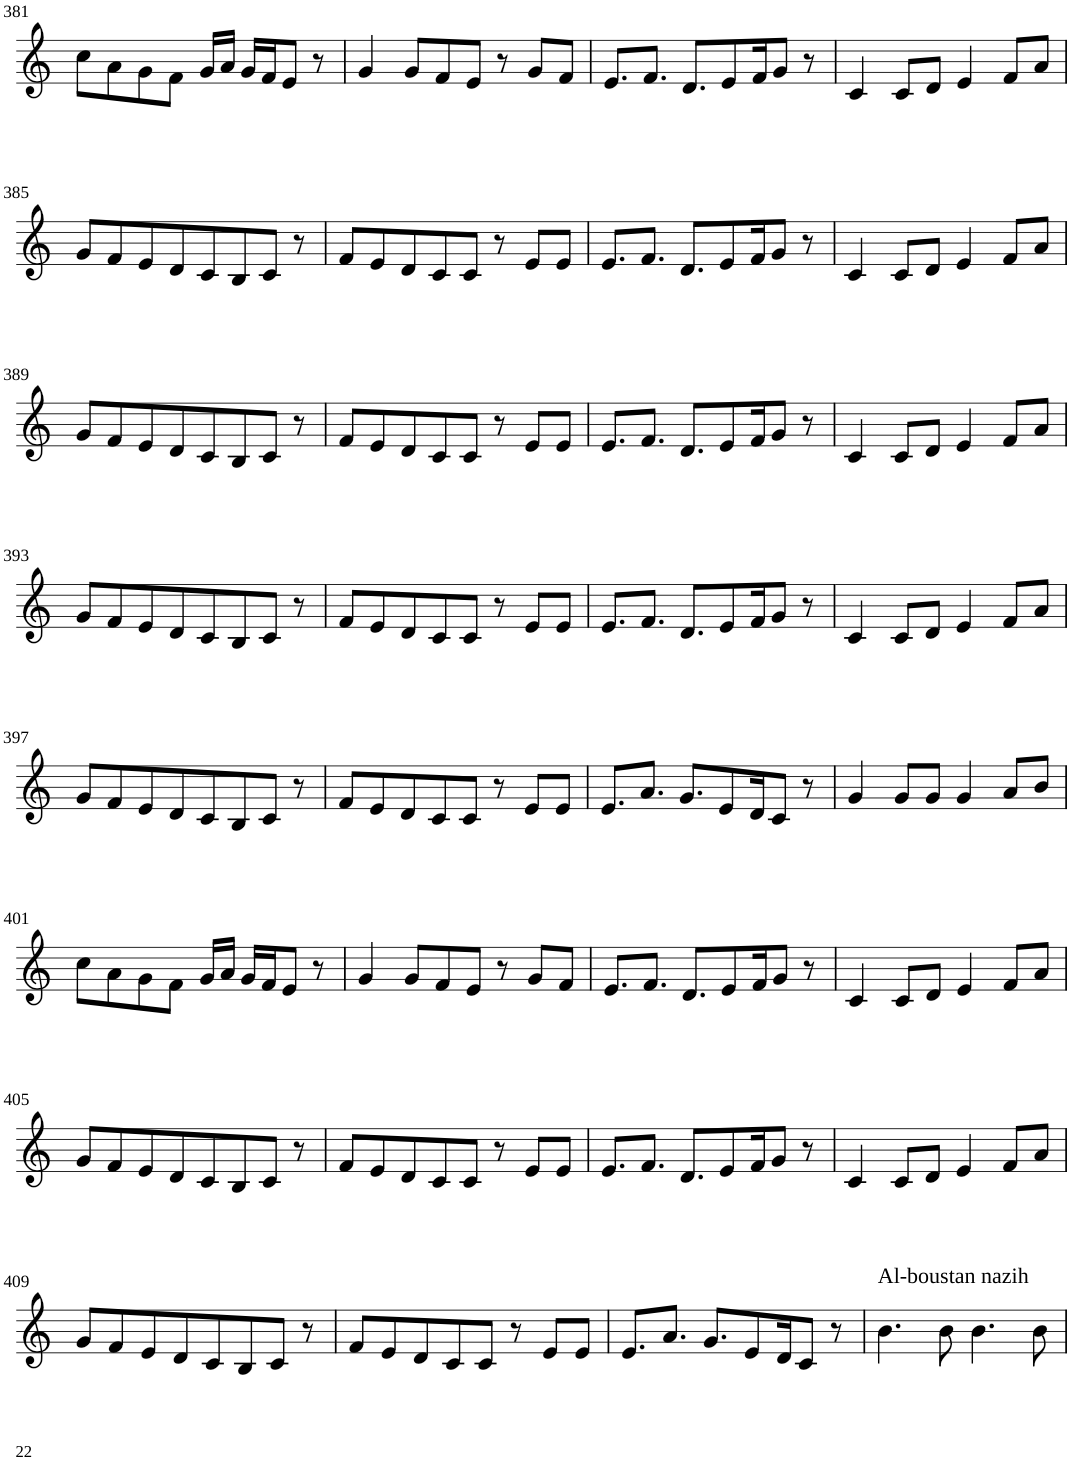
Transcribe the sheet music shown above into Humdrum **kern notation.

**kern
*part1
*staff1
*I"Violin
!!LO:PB:g=z
*clefG2
*k[]
*M8/8
=381
8cc\L
8a\
8g\
8f\J
16g/LL
16a/JJ
16g/LL
16f/J
8e/J
8r
=382
4g/
8g/L
8f/
8e/J
8r
8g/L
8f/J
=383
8.e/L
8.f/J
8.d/L
8e/
16f/K
8g/J
8r
=384
4c/
8c/L
8d/J
4e/
8f/L
8a/J
!!LO:LB:g=z
=385
8g/L
8f/
8e/
8d/
8c/
8B/
8c/J
8r
=386
8f/L
8e/
8d/
8c/
8c/J
8r
8e/L
8e/J
=387
8.e/L
8.f/J
8.d/L
8e/
16f/K
8g/J
8r
=388
4c/
8c/L
8d/J
4e/
8f/L
8a/J
!!LO:LB:g=z
=389
8g/L
8f/
8e/
8d/
8c/
8B/
8c/J
8r
=390
8f/L
8e/
8d/
8c/
8c/J
8r
8e/L
8e/J
=391
8.e/L
8.f/J
8.d/L
8e/
16f/K
8g/J
8r
=392
4c/
8c/L
8d/J
4e/
8f/L
8a/J
!!LO:LB:g=z
=393
8g/L
8f/
8e/
8d/
8c/
8B/
8c/J
8r
=394
8f/L
8e/
8d/
8c/
8c/J
8r
8e/L
8e/J
=395
8.e/L
8.f/J
8.d/L
8e/
16f/K
8g/J
8r
=396
4c/
8c/L
8d/J
4e/
8f/L
8a/J
!!LO:LB:g=z
=397
8g/L
8f/
8e/
8d/
8c/
8B/
8c/J
8r
=398
8f/L
8e/
8d/
8c/
8c/J
8r
8e/L
8e/J
=399
8.e/L
8.a/J
8.g/L
8e/
16d/K
8c/J
8r
=400
4g/
8g/L
8g/J
4g/
8a/L
8b/J
!!LO:LB:g=z
=401
8cc\L
8a\
8g\
8f\J
16g/LL
16a/JJ
16g/LL
16f/J
8e/J
8r
=402
4g/
8g/L
8f/
8e/J
8r
8g/L
8f/J
=403
8.e/L
8.f/J
8.d/L
8e/
16f/K
8g/J
8r
=404
4c/
8c/L
8d/J
4e/
8f/L
8a/J
!!LO:LB:g=z
=405
8g/L
8f/
8e/
8d/
8c/
8B/
8c/J
8r
=406
8f/L
8e/
8d/
8c/
8c/J
8r
8e/L
8e/J
=407
8.e/L
8.f/J
8.d/L
8e/
16f/K
8g/J
8r
=408
4c/
8c/L
8d/J
4e/
8f/L
8a/J
!!LO:LB:g=z
=409
8g/L
8f/
8e/
8d/
8c/
8B/
8c/J
8r
=410
8f/L
8e/
8d/
8c/
8c/J
8r
8e/L
8e/J
=411
8.e/L
8.a/J
8.g/L
8e/
16d/K
8c/J
8r
=412
!LO:TX:a:t=Al-boustan nazih
4.b\
8b\
4.b\
8b\
=
*-
